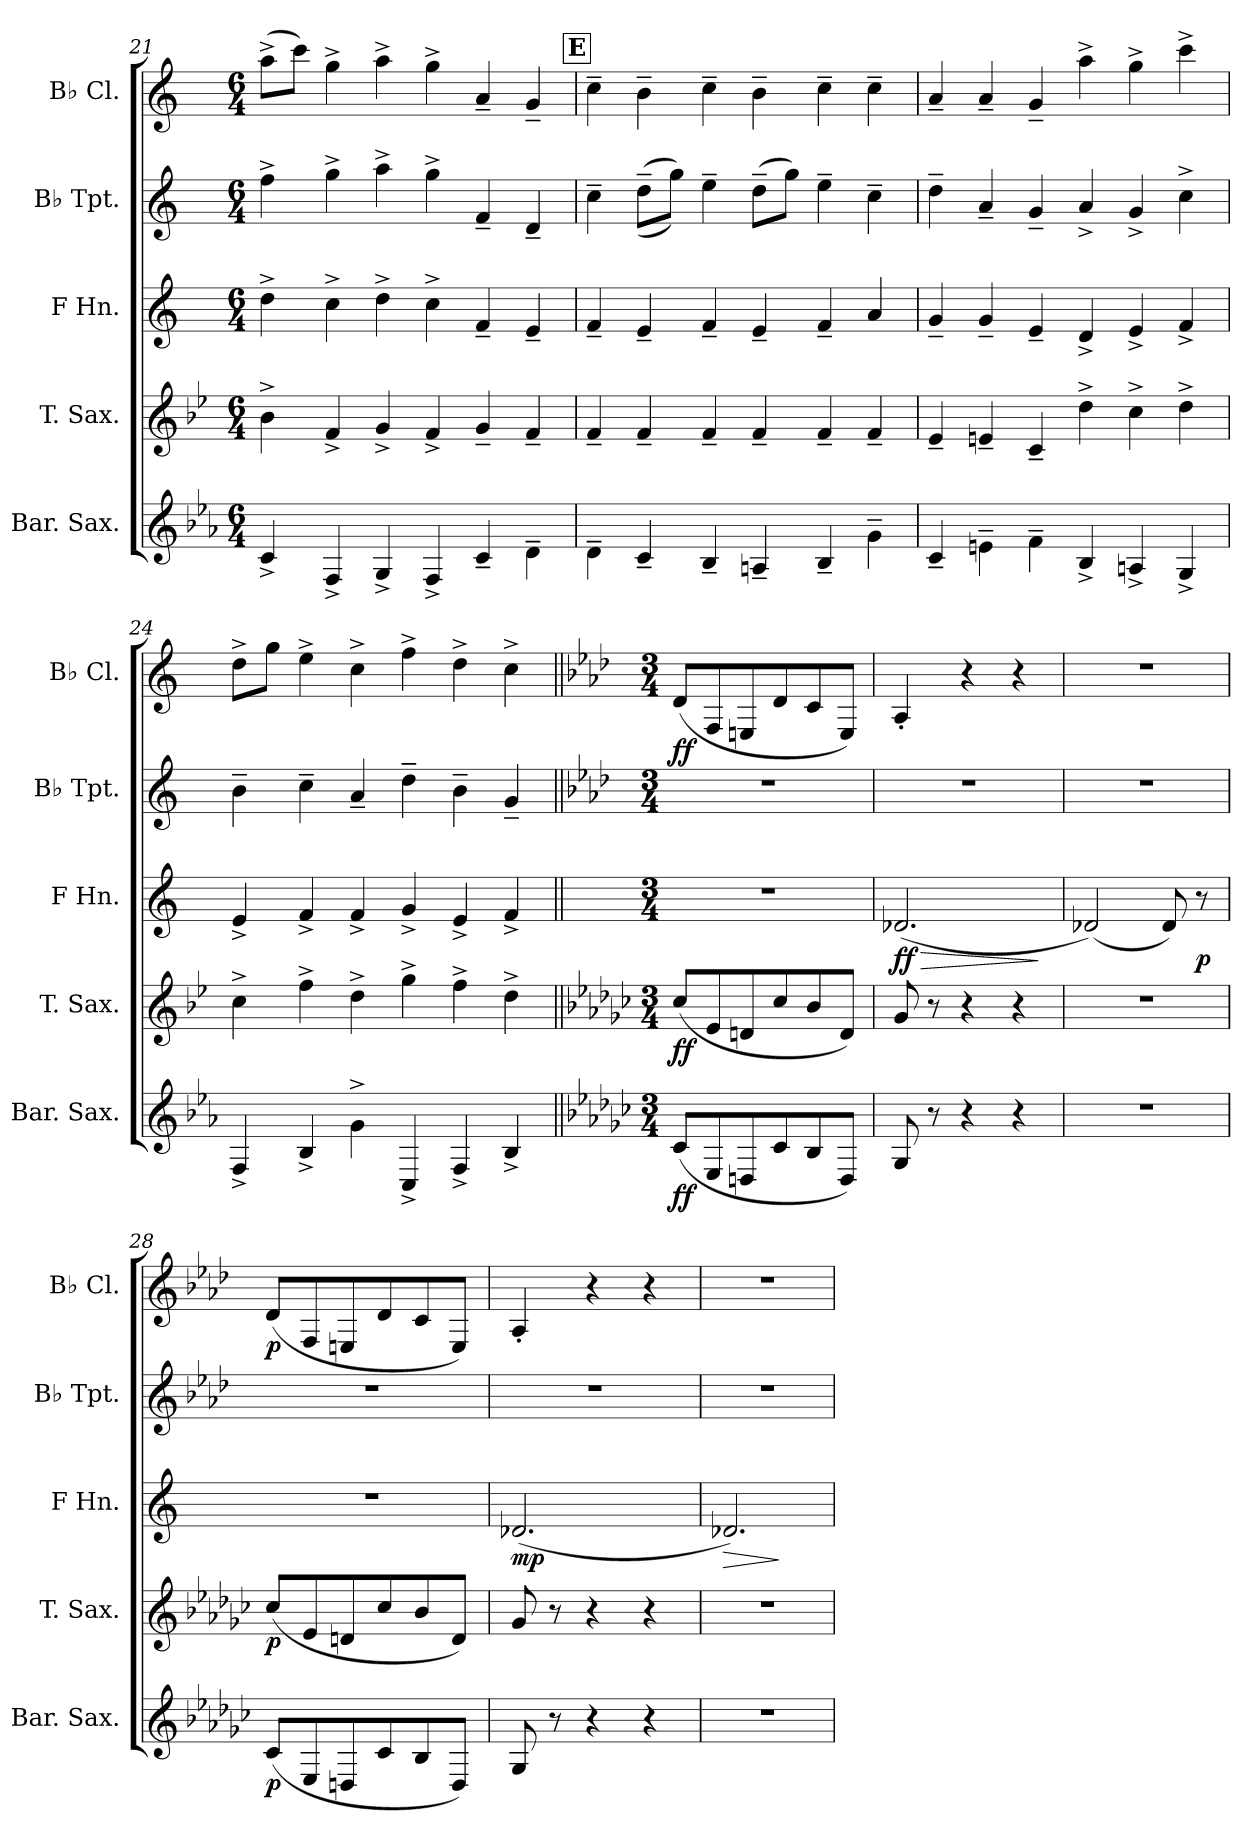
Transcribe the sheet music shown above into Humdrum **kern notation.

**kern	**dynam	**kern	**dynam	**kern	**dynam	**kern	**kern	**dynam
*part5	*part5	*part4	*part4	*part3	*part3	*part2	*part1	*part1
*staff5	*staff5	*staff4	*staff4	*staff3	*staff3	*staff2	*staff1	*staff1
*I"Bar. Sax.	*	*I"T. Sax.	*	*I"F Hn.	*	*I"B♭ Tpt.	*I"B♭ Cl.	*
*I'Bar. Sax.	*	*I'T. Sax.	*	*I'F Hn.	*	*I'B♭ Tpt.	*I'B♭ Cl.	*
*clefG2	*	*clefG2	*	*clefG2	*	*clefG2	*clefG2	*
*ITrd12c21	*	*ITrd8c14	*	*ITrd4c7	*	*ITrd1c2	*ITrd1c2	*
*k[b-e-a-]	*	*k[b-e-]	*	*k[b-]	*	*k[b-e-]	*k[b-e-]	*
*M6/4	*	*M6/4	*	*M6/4	*	*M6/4	*M6/4	*
=21	=21	=21	=21	=21	=21	=21	=21	=21
4C^/	.	4B-^\	.	4g^\	.	4ee-^\	(8gg^\L	.
.	.	.	.	.	.	.	8bb-\J)	.
4FF^/	.	4F^/	.	4f^\	.	4ff^\	4ff^\	.
4GG^/	.	4G^/	.	4g^\	.	4gg^\	4gg^\	.
4FF^/	.	4F^/	.	4f^\	.	4ff^\	4ff^\	.
4C~/	.	4G~/	.	4B-~/	.	4e-~/	4g~/	.
4D~\	.	4F~/	.	4A~/	.	4c~/	4f~/	.
!!LO:REH:place=s1:a:B:fs=14:t=E
=22	=22	=22	=22	=22	=22	=22	=22	=22
4D~\	.	4F~/	.	4B-~/	.	4b-~\	4b-~\	.
4C~/	.	4F~/	.	4A~/	.	((8cc~\L	4a~\	.
.	.	.	.	.	.	8ff\J))	.	.
4BB-~/	.	4F~/	.	4B-~/	.	4dd~\	4b-~\	.
4AAn~/	.	4F~/	.	4A~/	.	(8cc~\L	4a~\	.
.	.	.	.	.	.	8ff\J)	.	.
4BB-~/	.	4F~/	.	4B-~/	.	4dd~\	4b-~\	.
4G~\	.	4F~/	.	4d/	.	4b-~\	4b-~\	.
=23	=23	=23	=23	=23	=23	=23	=23	=23
4C~/	.	4E-~/	.	4c~/	.	4cc~\	4g~/	.
4En~\	.	4En~/	.	4c~/	.	4g~/	4g~/	.
4F~\	.	4C~/	.	4A~/	.	4f~/	4f~/	.
4BB-^/	.	4d^\	.	4G^/	.	4g^/	4gg^\	.
4AAn^/	.	4c^\	.	4A^/	.	4f^/	4ff^\	.
4GG^/	.	4d^\	.	4B-^/	.	4b-^\	4bb-^\	.
=24	=24	=24	=24	=24	=24	=24	=24	=24
4FF^/	.	4c^\	.	4A^/	.	4a~\	8cc^\L	.
.	.	.	.	.	.	.	8ff\J	.
4BB-^/	.	4f^\	.	4B-^/	.	4b-~\	4dd^\	.
4G^\	.	4d^\	.	4B-^/	.	4g~/	4b-^\	.
4CC^/	.	4g^\	.	4c^/	.	4cc~\	4ee-^\	.
4FF^/	.	4f^\	.	4A^/	.	4a~\	4cc^\	.
4BB-^/	.	4d^\	.	4B-^/	.	4f~/	4b-^\	.
!!LO:PB:g=z
=25||	=25||	=25||	=25||	=25||	=25||	=25||	=25||	=25||
*k[b-e-a-d-g-c-]	*	*k[b-e-a-d-g-c-]	*	*k[b-]	*	*k[b-e-a-d-g-c-]	*k[b-e-a-d-g-c-]	*
*M3/4	*	*M3/4	*	*M3/4	*	*M3/4	*M3/4	*
*	*	*	*	*	*	*	*MM225	*
!	!LO:DY:b	!	!LO:DY:b	!	!	!	!	!LO:DY:b
(8C-/L	ff	(8c-/L	ff	2.r	.	2.r	(8c-/L	ff
8EE-/	.	8E-/	.	.	.	.	8E-/	.
8DDn/	.	8Dn/	.	.	.	.	8Dn/	.
8C-/	.	8c-/	.	.	.	.	8c-/	.
8BB-/	.	8B-/	.	.	.	.	8B-/	.
8DD/J)	.	8D/J)	.	.	.	.	8D/J)	.
=26	=26	=26	=26	=26	=26	=26	=26	=26
!	!	!	!	!	!LO:HP:b	!	!	!
!	!	!	!	!	!LO:DY:n=1:b	!	!	!
8GG-/	.	8G-/	.	(2.G-X/	> ff	2.r	4G-'/	.
8r	.	8r	.	.	.	.	.	.
4r	.	4r	.	.	.	.	4r	.
4r	.	4r	.	.	.	.	4r	.
.	.	.	.	.	]	.	.	.
=27	=27	=27	=27	=27	=27	=27	=27	=27
2.r	.	2.r	.	(2G-X/)	.	2.r	2.r	.
.	.	.	.	8G-/)	.	.	.	.
!	!	!	!	!	!LO:DY:b	!	!	!
.	.	.	.	8r	p	.	.	.
=28	=28	=28	=28	=28	=28	=28	=28	=28
*	*	*	*	*	*	*	*MM120	*
!	!LO:DY:b	!	!LO:DY:b	!	!	!	!	!LO:DY:b
(8C-/L	p	(8c-/L	p	2.r	.	2.r	(8c-/L	p
8EE-/	.	8E-/	.	.	.	.	8E-/	.
8DDn/	.	8Dn/	.	.	.	.	8Dn/	.
8C-/	.	8c-/	.	.	.	.	8c-/	.
8BB-/	.	8B-/	.	.	.	.	8B-/	.
8DD/J)	.	8D/J)	.	.	.	.	8D/J)	.
=29	=29	=29	=29	=29	=29	=29	=29	=29
!	!	!	!	!	!LO:DY:b	!	!	!
8GG-/	.	8G-/	.	(2.G-X/	mp	2.r	4G-'/	.
8r	.	8r	.	.	.	.	.	.
4r	.	4r	.	.	.	.	4r	.
4r	.	4r	.	.	.	.	4r	.
=30	=30	=30	=30	=30	=30	=30	=30	=30
!	!	!	!	!	!LO:HP:b	!	!	!
2.r	.	2.r	.	2.G-X/)	>	2.r	2.r	.
.	.	.	.	.	]	.	.	.
=	=	=	=	=	=	=	=	=
*-	*-	*-	*-	*-	*-	*-	*-	*-
